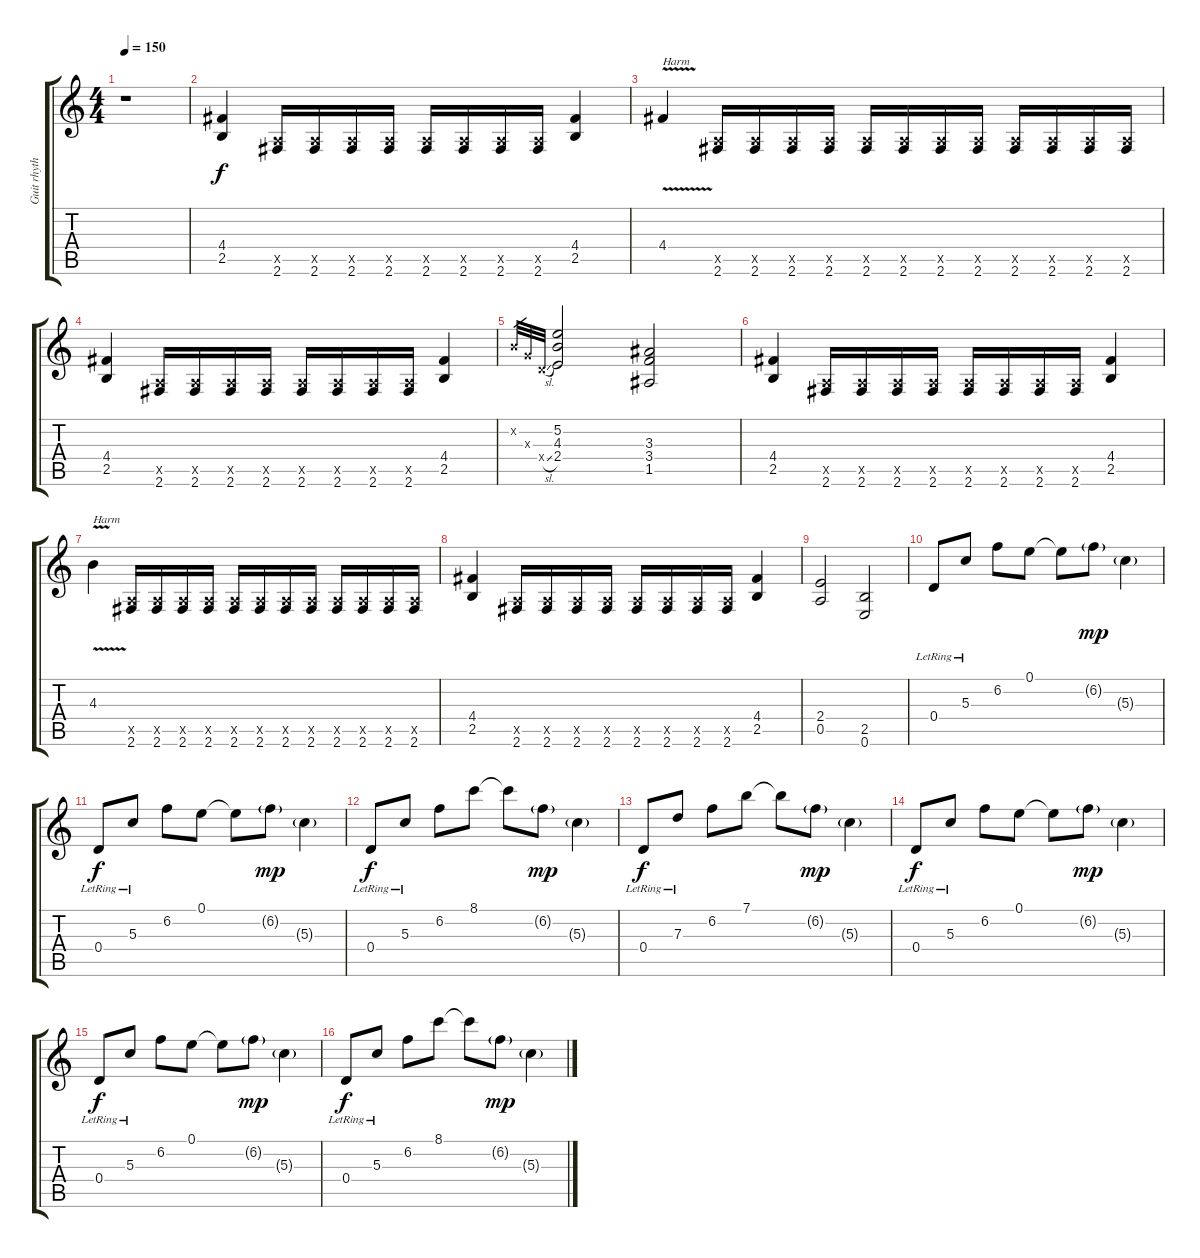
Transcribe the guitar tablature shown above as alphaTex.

\track ("Guit rhythm" "Guit rhyth") {instrument distortionguitar}
\staff {score tabs}
\tuning (E4 B3 G3 D3 A2 E2) {hide}
\ts (4 4)
\tempo 150
\clef g2
\ks c
r.1{dy f instrument distortionguitar} |
(4.4 2.5).4 (0.5{x} 2.6).16 (0.5{x} 2.6).16 (0.5{x} 2.6).16 (0.5{x} 2.6).16 (0.5{x} 2.6).16 (0.5{x} 2.6).16 (0.5{x} 2.6).16 (0.5{x} 2.6).16 (4.4 2.5).4 |
4.4{v}.4{txt "Harm"} (0.5{x} 2.6).16 (0.5{x} 2.6).16 (0.5{x} 2.6).16 (0.5{x} 2.6).16 (0.5{x} 2.6).16 (0.5{x} 2.6).16 (0.5{x} 2.6).16 (0.5{x} 2.6).16 (0.5{x} 2.6).16 (0.5{x} 2.6).16 (0.5{x} 2.6).16 (0.5{x} 2.6).16 |
(4.4 2.5).4 (0.5{x} 2.6).16 (0.5{x} 2.6).16 (0.5{x} 2.6).16 (0.5{x} 2.6).16 (0.5{x} 2.6).16 (0.5{x} 2.6).16 (0.5{x} 2.6).16 (0.5{x} 2.6).16 (4.4 2.5).4 |
0.2{x}.32{gr} 0.3{x}.32{gr} 0.4{sl x}.32{gr} (5.2 4.3 2.4).2 (3.3 3.4 1.5).2 |
(4.4 2.5).4 (0.5{x} 2.6).16 (0.5{x} 2.6).16 (0.5{x} 2.6).16 (0.5{x} 2.6).16 (0.5{x} 2.6).16 (0.5{x} 2.6).16 (0.5{x} 2.6).16 (0.5{x} 2.6).16 (4.4 2.5).4 |
4.3{v}.4{txt "Harm"} (0.5{x} 2.6).16 (0.5{x} 2.6).16 (0.5{x} 2.6).16 (0.5{x} 2.6).16 (0.5{x} 2.6).16 (0.5{x} 2.6).16 (0.5{x} 2.6).16 (0.5{x} 2.6).16 (0.5{x} 2.6).16 (0.5{x} 2.6).16 (0.5{x} 2.6).16 (0.5{x} 2.6).16 |
(4.4 2.5).4 (0.5{x} 2.6).16 (0.5{x} 2.6).16 (0.5{x} 2.6).16 (0.5{x} 2.6).16 (0.5{x} 2.6).16 (0.5{x} 2.6).16 (0.5{x} 2.6).16 (0.5{x} 2.6).16 (4.4 2.5).4 |
(2.4 0.5).2 (2.5 0.6).2 |
0.4{lr}.8{instrument acousticguitarnylon} 5.3{lr}.8 6.2.8 0.1.8 0.1{t}.8 6.2{g}.8{dy mp} 5.3{g}.4 |
0.4{lr}.8{dy f} 5.3{lr}.8 6.2.8 0.1.8 0.1{t}.8 6.2{g}.8{dy mp} 5.3{g}.4 |
0.4{lr}.8{dy f} 5.3{lr}.8 6.2.8 8.1.8 8.1{t}.8 6.2{g}.8{dy mp} 5.3{g}.4 |
0.4{lr}.8{dy f} 7.3{lr}.8 6.2.8 7.1.8 7.1{t}.8 6.2{g}.8{dy mp} 5.3{g}.4 |
0.4{lr}.8{dy f} 5.3{lr}.8 6.2.8 0.1.8 0.1{t}.8 6.2{g}.8{dy mp} 5.3{g}.4 |
0.4{lr}.8{dy f} 5.3{lr}.8 6.2.8 0.1.8 0.1{t}.8 6.2{g}.8{dy mp} 5.3{g}.4 |
0.4{lr}.8{dy f} 5.3{lr}.8 6.2.8 8.1.8 8.1{t}.8 6.2{g}.8{dy mp} 5.3{g}.4
